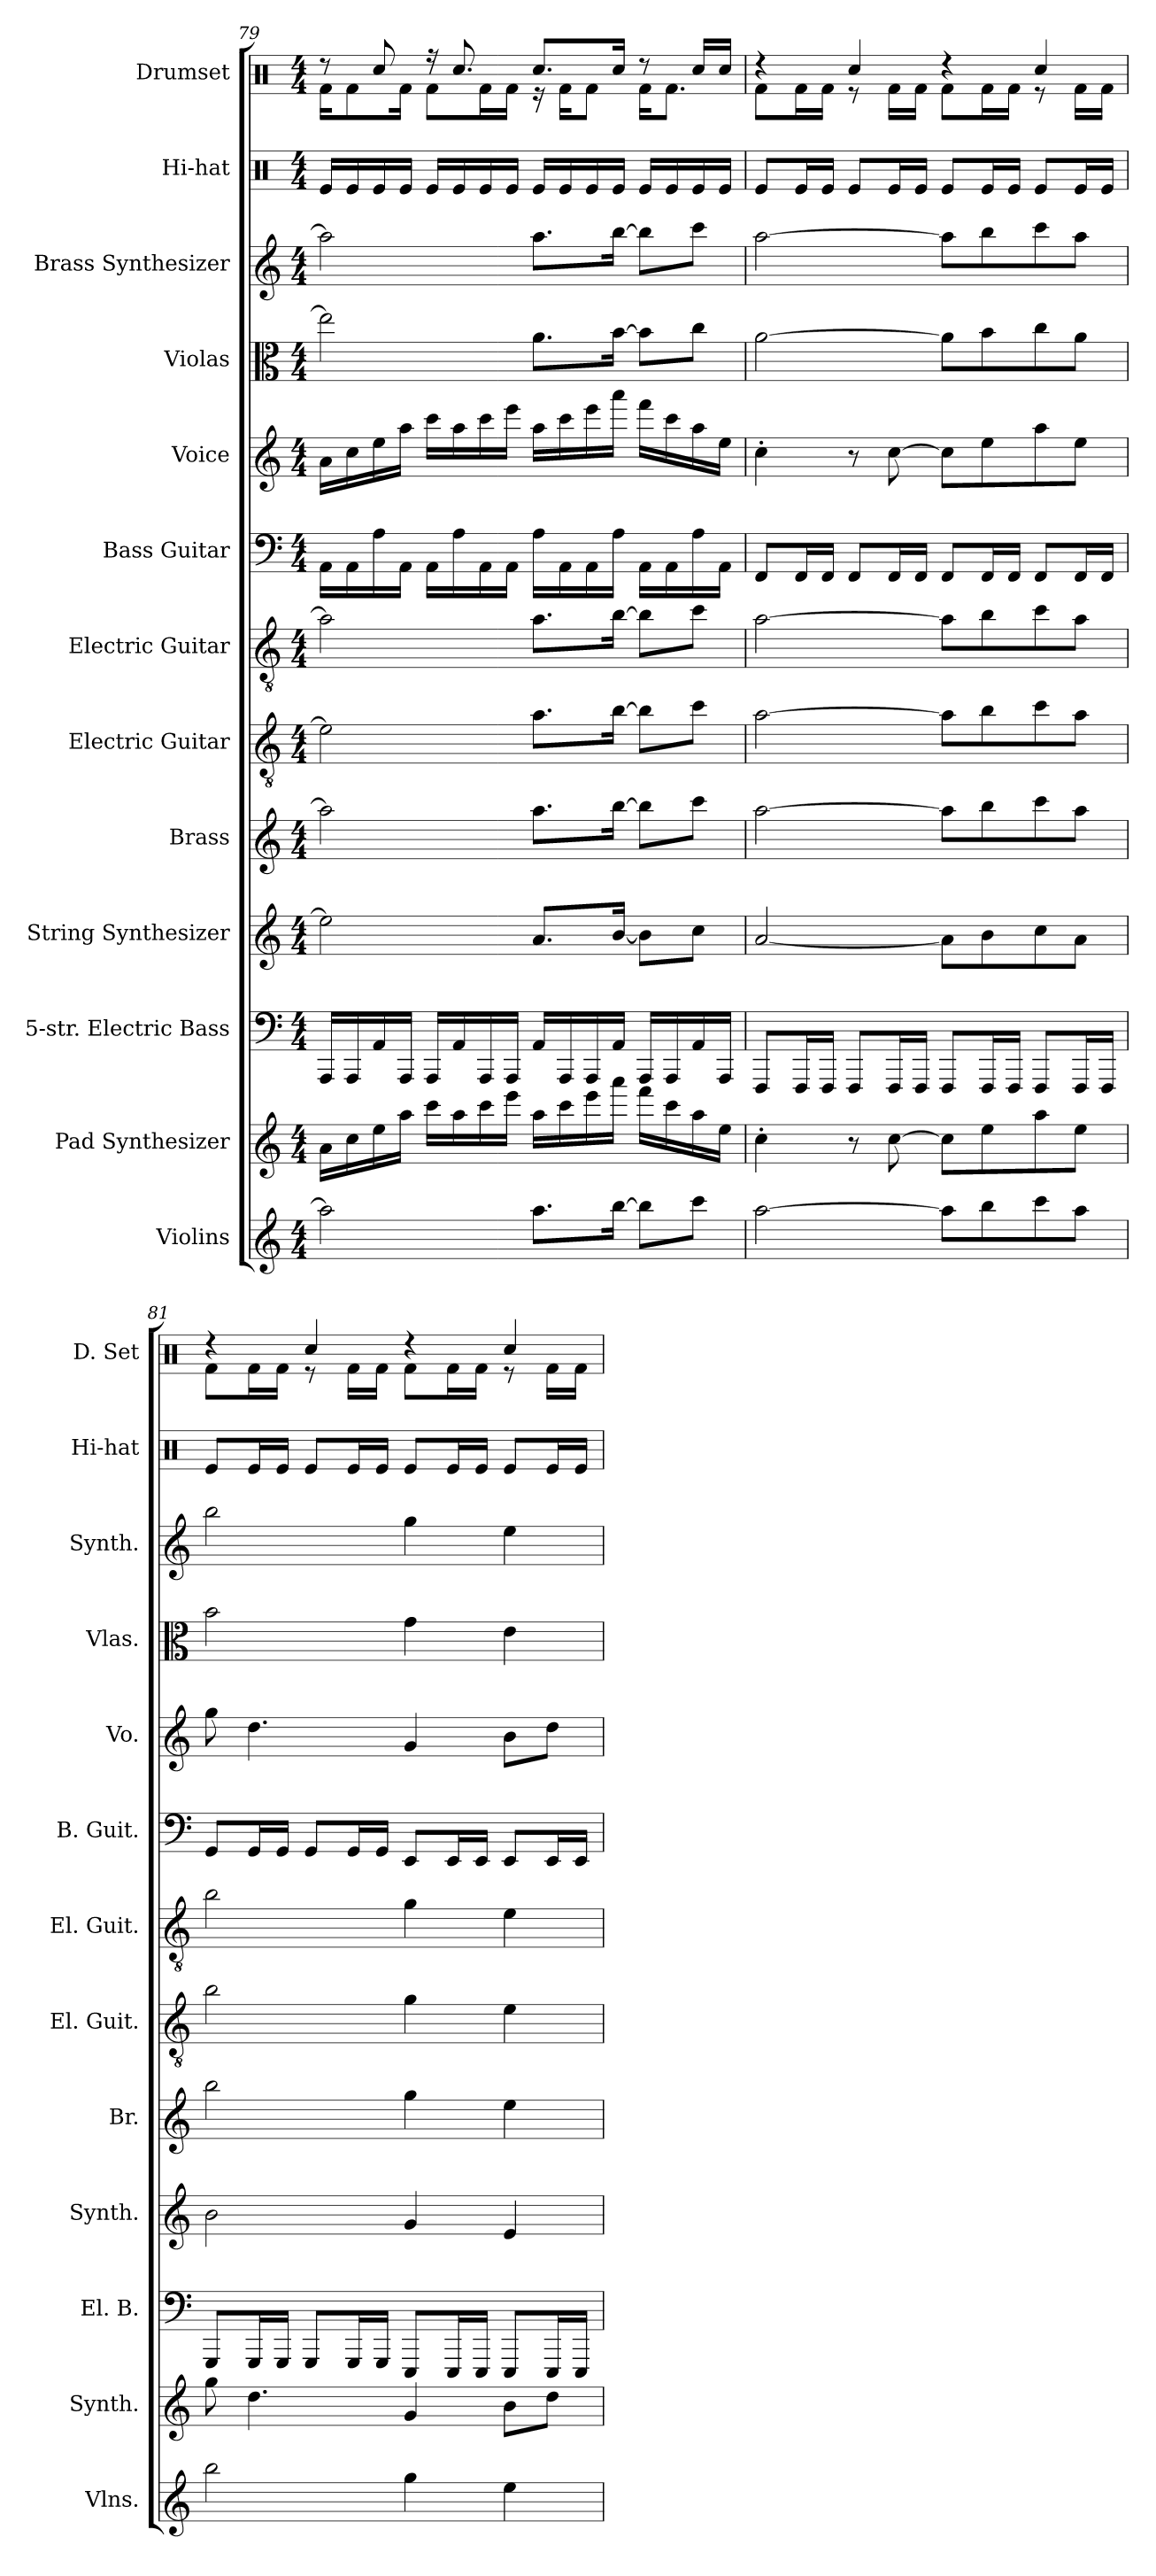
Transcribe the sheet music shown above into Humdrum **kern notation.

**kern	**kern	**kern	**kern	**kern	**kern	**kern	**kern	**kern	**kern	**kern	**kern	**kern
*part13	*part12	*part11	*part10	*part9	*part8	*part7	*part6	*part5	*part4	*part3	*part2	*part1
*staff13	*staff12	*staff11	*staff10	*staff9	*staff8	*staff7	*staff6	*staff5	*staff4	*staff3	*staff2	*staff1
*I"Violins	*I"Pad Synthesizer	*I"5-str. Electric Bass	*I"String Synthesizer	*I"Brass	*I"Electric Guitar	*I"Electric Guitar	*I"Bass Guitar	*I"Voice	*I"Violas	*I"Brass Synthesizer	*I"Hi-hat	*I"Drumset
*I'Vlns.	*I'Synth.	*I'El. B.	*I'Synth.	*I'Br.	*I'El. Guit.	*I'El. Guit.	*I'B. Guit.	*I'Vo.	*I'Vlas.	*I'Synth.	*I'Hi-hat	*I'D. Set
!!LO:PB:g=z
*clefG2	*clefG2	*clefF4	*clefG2	*clefG2	*clefGv2	*clefGv2	*clefF4	*clefG2	*clefC3	*clefG2	*clefX	*clefX
*	*	*ITrd7c12	*	*	*	*	*ITrd7c12	*	*	*	*	*
*k[]	*k[]	*k[]	*k[]	*k[]	*k[]	*k[]	*k[]	*k[]	*k[]	*k[]	*k[]	*k[]
*M4/4	*M4/4	*M4/4	*M4/4	*M4/4	*M4/4	*M4/4	*M4/4	*M4/4	*M4/4	*M4/4	*M4/4	*M4/4
=79	=79	=79	=79	=79	=79	=79	=79	=79	=79	=79	=79	=79
*	*	*	*	*	*	*	*	*	*	*	*	*^
2aa\]	16a\LL	16AAAA/LL	2ee\]	2aa\]	2e\]	2a\]	16AAA\LL	16a\LL	2ee\]	2aa\]	16Re/LL	8r	16Rf\KL
.	16cc\	16AAAA/	.	.	.	.	16AAA\	16cc\	.	.	16Re/	.	8Rf\
.	16ee\	16AAA/	.	.	.	.	16AA\	16ee\	.	.	16Re/	8Rcc/	.
.	16aa\JJ	16AAAA/JJ	.	.	.	.	16AAA\JJ	16aa\JJ	.	.	16Re/JJ	.	16Rf\Jk
.	16ccc\LL	16AAAA/LL	.	.	.	.	16AAA\LL	16ccc\LL	.	.	16Re/LL	16r	8Rf\L
.	16aa\	16AAA/	.	.	.	.	16AA\	16aa\	.	.	16Re/	8.Rcc/	.
.	16ccc\	16AAAA/	.	.	.	.	16AAA\	16ccc\	.	.	16Re/	.	16Rf\L
.	16eee\JJ	16AAAA/JJ	.	.	.	.	16AAA\JJ	16eee\JJ	.	.	16Re/JJ	.	16Rf\JJ
8.aa\L	16aa\LL	16AAA/LL	8.a/L	8.aa\L	8.a\L	8.a\L	16AA\LL	16aa\LL	8.a\L	8.aa\L	16Re/LL	8.Rcc/L	16r
.	16ccc\	16AAAA/	.	.	.	.	16AAA\	16ccc\	.	.	16Re/	.	16Rf\KL
.	16eee\	16AAAA/	.	.	.	.	16AAA\	16eee\	.	.	16Re/	.	8Rf\J
[16bb\Jk	16aaa\JJ	16AAA/JJ	[16b/Jk	[16bb\Jk	[16b\Jk	[16b\Jk	16AA\JJ	16aaa\JJ	[16b\Jk	[16bb\Jk	16Re/JJ	16Rcc/Jk	.
8bb\L]	16fff\LL	16AAAA/LL	8b\L]	8bb\L]	8b\L]	8b\L]	16AAA\LL	16fff\LL	8b\L]	8bb\L]	16Re/LL	8r	16Rf\KL
.	16ccc\	16AAAA/	.	.	.	.	16AAA\	16ccc\	.	.	16Re/	.	8.Rf\J
8ccc\J	16aa\	16AAA/	8cc\J	8ccc\J	8cc\J	8cc\J	16AA\	16aa\	8cc\J	8ccc\J	16Re/	16Rcc/LL	.
.	16ee\JJ	16AAAA/JJ	.	.	.	.	16AAA\JJ	16ee\JJ	.	.	16Re/JJ	16Rcc/JJ	.
=80	=80	=80	=80	=80	=80	=80	=80	=80	=80	=80	=80	=80	=80
[2aa\	4cc'\	8FFFF/L	[2a/	[2aa\	[2a\	[2a\	8FFF/L	4cc'\	[2a\	[2aa\	8Re/L	4r	8Rf\L
.	.	16FFFF/L	.	.	.	.	16FFF/L	.	.	.	16Re/L	.	16Rf\L
.	.	16FFFF/JJ	.	.	.	.	16FFF/JJ	.	.	.	16Re/JJ	.	16Rf\JJ
.	8r	8FFFF/L	.	.	.	.	8FFF/L	8r	.	.	8Re/L	4Rcc/	8r
.	[8cc\	16FFFF/L	.	.	.	.	16FFF/L	[8cc\	.	.	16Re/L	.	16Rf\LL
.	.	16FFFF/JJ	.	.	.	.	16FFF/JJ	.	.	.	16Re/JJ	.	16Rf\JJ
8aa\L]	8cc\L]	8FFFF/L	8a\L]	8aa\L]	8a\L]	8a\L]	8FFF/L	8cc\L]	8a\L]	8aa\L]	8Re/L	4r	8Rf\L
8bb\	8ee\	16FFFF/L	8b\	8bb\	8b\	8b\	16FFF/L	8ee\	8b\	8bb\	16Re/L	.	16Rf\L
.	.	16FFFF/JJ	.	.	.	.	16FFF/JJ	.	.	.	16Re/JJ	.	16Rf\JJ
8ccc\	8aa\	8FFFF/L	8cc\	8ccc\	8cc\	8cc\	8FFF/L	8aa\	8cc\	8ccc\	8Re/L	4Rcc/	8r
8aa\J	8ee\J	16FFFF/L	8a\J	8aa\J	8a\J	8a\J	16FFF/L	8ee\J	8a\J	8aa\J	16Re/L	.	16Rf\LL
.	.	16FFFF/JJ	.	.	.	.	16FFF/JJ	.	.	.	16Re/JJ	.	16Rf\JJ
!!LO:PB:g=z	!!
=81	=81	=81	=81	=81	=81	=81	=81	=81	=81	=81	=81	=81	=81
2bb\	8gg\	8GGGG/L	2b\	2bb\	2b\	2b\	8GGG/L	8gg\	2b\	2bb\	8Re/L	4r	8Rf\L
.	4.dd\	16GGGG/L	.	.	.	.	16GGG/L	4.dd\	.	.	16Re/L	.	16Rf\L
.	.	16GGGG/JJ	.	.	.	.	16GGG/JJ	.	.	.	16Re/JJ	.	16Rf\JJ
.	.	8GGGG/L	.	.	.	.	8GGG/L	.	.	.	8Re/L	4Rcc/	8r
.	.	16GGGG/L	.	.	.	.	16GGG/L	.	.	.	16Re/L	.	16Rf\LL
.	.	16GGGG/JJ	.	.	.	.	16GGG/JJ	.	.	.	16Re/JJ	.	16Rf\JJ
4gg\	4g/	8EEEE/L	4g/	4gg\	4g\	4g\	8EEE/L	4g/	4g\	4gg\	8Re/L	4r	8Rf\L
.	.	16EEEE/L	.	.	.	.	16EEE/L	.	.	.	16Re/L	.	16Rf\L
.	.	16EEEE/JJ	.	.	.	.	16EEE/JJ	.	.	.	16Re/JJ	.	16Rf\JJ
4ee\	8b\L	8EEEE/L	4e/	4ee\	4e\	4e\	8EEE/L	8b\L	4e\	4ee\	8Re/L	4Rcc/	8r
.	8dd\J	16EEEE/L	.	.	.	.	16EEE/L	8dd\J	.	.	16Re/L	.	16Rf\LL
.	.	16EEEE/JJ	.	.	.	.	16EEE/JJ	.	.	.	16Re/JJ	.	16Rf\JJ
*	*	*	*	*	*	*	*	*	*	*	*	*v	*v
=	=	=	=	=	=	=	=	=	=	=	=	=
*-	*-	*-	*-	*-	*-	*-	*-	*-	*-	*-	*-	*-
